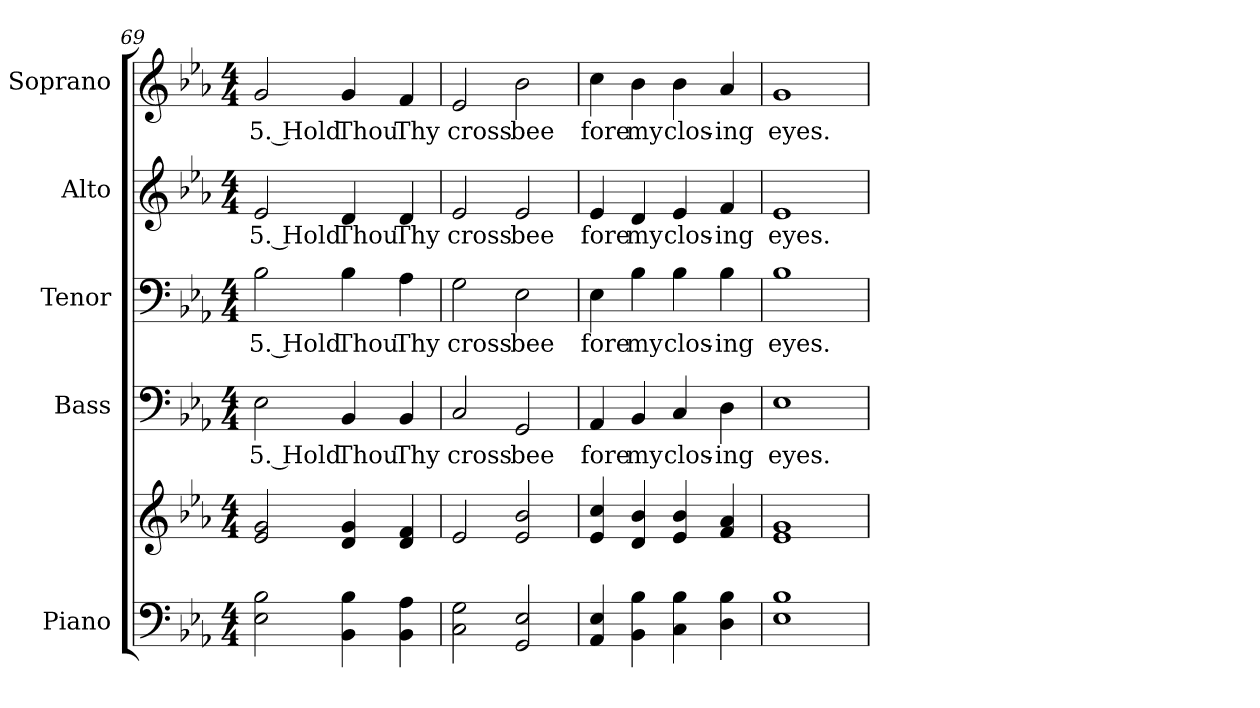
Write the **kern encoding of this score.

**kern	**kern	**kern	**text	**kern	**text	**kern	**text	**kern	**text
*part5	*part5	*part4	*part4	*part3	*part3	*part2	*part2	*part1	*part1
*staff6	*staff5	*staff4	*staff4	*staff3	*staff3	*staff2	*staff2	*staff1	*staff1
*I"Piano	*	*I"Bass	*	*I"Tenor	*	*I"Alto	*	*I"Soprano	*
*I'Pno.	*	*I'B.	*	*I'T.	*	*I'A.	*	*I'S.	*
*clefF4	*clefG2	*clefF4	*	*clefF4	*	*clefG2	*	*clefG2	*
*k[b-e-a-]	*k[b-e-a-]	*k[b-e-a-]	*	*k[b-e-a-]	*	*k[b-e-a-]	*	*k[b-e-a-]	*
*E-:	*E-:	*E-:	*	*E-:	*	*E-:	*	*E-:	*
*M4/4	*M4/4	*M4/4	*	*M4/4	*	*M4/4	*	*M4/4	*
=69	=69	=69	=69	=69	=69	=69	=69	=69	=69
!	!	!	!LO:LY:b:color=#000000	!	!	!	!	!	!
!	!	!	!	!	!LO:LY:b:color=#000000	!	!	!	!
!	!	!	!	!	!	!	!LO:LY:b:color=#000000	!	!
!	!	!	!	!	!	!	!	!	!LO:LY:b:color=#000000
2E-i\ 2B-i	2e-i/ 2gi	2E-i\	5. Hold	2B-i\	5. Hold	2e-i/	5. Hold	2gi/	5. Hold
!	!	!	!LO:LY:b:color=#000000	!	!	!	!	!	!
!	!	!	!	!	!LO:LY:b:color=#000000	!	!	!	!
!	!	!	!	!	!	!	!LO:LY:b:color=#000000	!	!
!	!	!	!	!	!	!	!	!	!LO:LY:b:color=#000000
4BB-i\ 4B-i	4di/ 4gi	4BB-i/	Thou	4B-i\	Thou	4di/	Thou	4gi/	Thou
!	!	!	!LO:LY:b:color=#000000	!	!	!	!	!	!
!	!	!	!	!	!LO:LY:b:color=#000000	!	!	!	!
!	!	!	!	!	!	!	!LO:LY:b:color=#000000	!	!
!	!	!	!	!	!	!	!	!	!LO:LY:b:color=#000000
4BB-i\ 4A-i	4di/ 4fi	4BB-i/	Thy	4A-i\	Thy	4di/	Thy	4fi/	Thy
=70	=70	=70	=70	=70	=70	=70	=70	=70	=70
!	!	!	!LO:LY:b:color=#000000	!	!	!	!	!	!
!	!	!	!	!	!LO:LY:b:color=#000000	!	!	!	!
!	!	!	!	!	!	!	!LO:LY:b:color=#000000	!	!
!	!	!	!	!	!	!	!	!	!LO:LY:b:color=#000000
2Ci\ 2Gi	2e-i/	2Ci/	cross	2Gi\	cross	2e-i/	cross	2e-i/	cross
!	!	!	!LO:LY:b:color=#000000	!	!	!	!	!	!
!	!	!	!	!	!LO:LY:b:color=#000000	!	!	!	!
!	!	!	!	!	!	!	!LO:LY:b:color=#000000	!	!
!	!	!	!	!	!	!	!	!	!LO:LY:b:color=#000000
2GGi/ 2E-i	2e-i/ 2b-i	2GGi/	bee	2E-i\	bee	2e-i/	bee	2b-i\	bee
!!LO:PB:g=z
=71	=71	=71	=71	=71	=71	=71	=71	=71	=71
!	!	!	!LO:LY:b:color=#000000	!	!	!	!	!	!
!	!	!	!	!	!LO:LY:b:color=#000000	!	!	!	!
!	!	!	!	!	!	!	!LO:LY:b:color=#000000	!	!
!	!	!	!	!	!	!	!	!	!LO:LY:b:color=#000000
4AA-i/ 4E-i	4e-i/ 4cci	4AA-i/	fore	4E-i\	fore	4e-i/	fore	4cci\	fore
!	!	!	!LO:LY:b:color=#000000	!	!	!	!	!	!
!	!	!	!	!	!LO:LY:b:color=#000000	!	!	!	!
!	!	!	!	!	!	!	!LO:LY:b:color=#000000	!	!
!	!	!	!	!	!	!	!	!	!LO:LY:b:color=#000000
4BB-i\ 4B-i	4di/ 4b-i	4BB-i/	my	4B-i\	my	4di/	my	4b-i\	my
!	!	!	!LO:LY:b:color=#000000	!	!	!	!	!	!
!	!	!	!	!	!LO:LY:b:color=#000000	!	!	!	!
!	!	!	!	!	!	!	!LO:LY:b:color=#000000	!	!
!	!	!	!	!	!	!	!	!	!LO:LY:b:color=#000000
4Ci\ 4B-i	4e-i/ 4b-i	4Ci/	clos-	4B-i\	clos-	4e-i/	clos-	4b-i\	clos-
!	!	!	!LO:LY:b:color=#000000	!	!	!	!	!	!
!	!	!	!	!	!LO:LY:b:color=#000000	!	!	!	!
!	!	!	!	!	!	!	!LO:LY:b:color=#000000	!	!
!	!	!	!	!	!	!	!	!	!LO:LY:b:color=#000000
4Di\ 4B-i	4fi/ 4a-i	4Di\	-ing	4B-i\	-ing	4fi/	-ing	4a-i/	-ing
=72	=72	=72	=72	=72	=72	=72	=72	=72	=72
!	!	!	!LO:LY:b:color=#000000	!	!	!	!	!	!
!	!	!	!	!	!LO:LY:b:color=#000000	!	!	!	!
!	!	!	!	!	!	!	!LO:LY:b:color=#000000	!	!
!	!	!	!	!	!	!	!	!	!LO:LY:b:color=#000000
1E-i 1B-i	1e-i 1gi	1E-i	eyes.	1B-i	eyes.	1e-i	eyes.	1gi	eyes.
=	=	=	=	=	=	=	=	=	=
*-	*-	*-	*-	*-	*-	*-	*-	*-	*-
